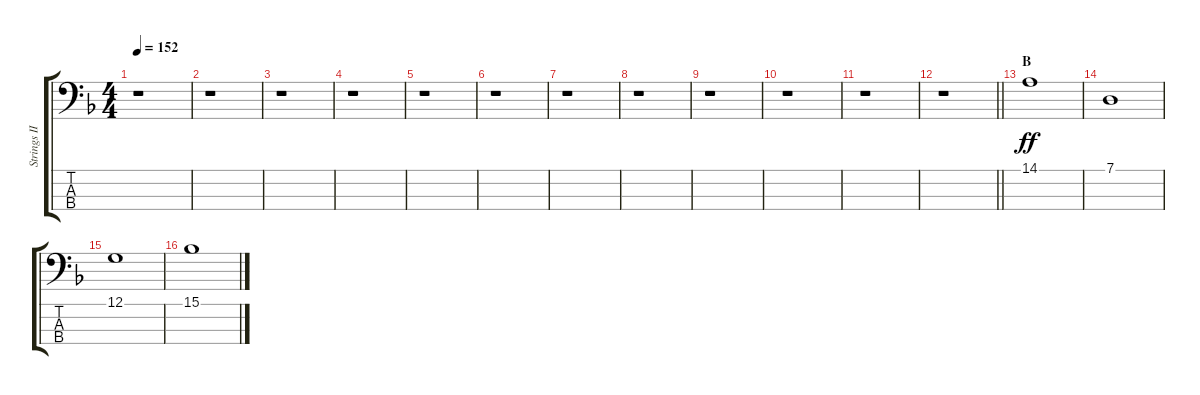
\track ("Strings II" "Strings II") {instrument stringensemble1}
\staff {score tabs}
\tuning (G2 D2 A1 E1) {hide}
\ts (4 4)
\tempo 152
\clef f4
\ks f
r.1{dy ff} |
r.1 |
r.1 |
r.1 |
r.1 |
r.1 |
r.1 |
r.1 |
r.1 |
r.1 |
r.1 |
\barLineRight lightlight
r.1 |
\section ("" "B")
14.1.1 |
7.1.1 |
12.1.1 |
15.1.1
